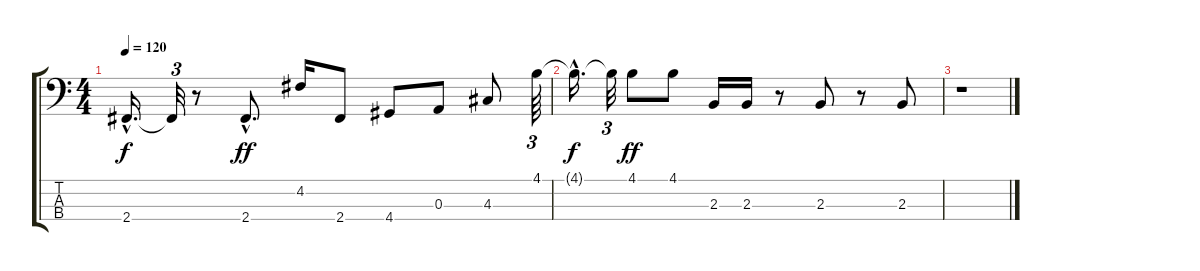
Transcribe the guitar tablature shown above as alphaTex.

\track "" {instrument electricbasspick}
\staff {score tabs}
\tuning (G2 D2 A1 E1) {hide}
\ts (4 4)
\tempo 120
\clef f4
\ks c
2.4{hac t}.16{d dy f} 2.4{t}.32{tu (3 2)} r.8 2.4{hac}.8{d dy ff} 4.2.16 2.4.8 4.4.8 0.3.8 4.3.8 4.1.64{tu (3 2)} |
4.1{hac t}.16{d dy f} 4.1{t}.32{tu (3 2)} 4.1.8{dy ff} 4.1.8 2.3.16 2.3.16 r.8 2.3.8 r.8 2.3.8 |
r.1
